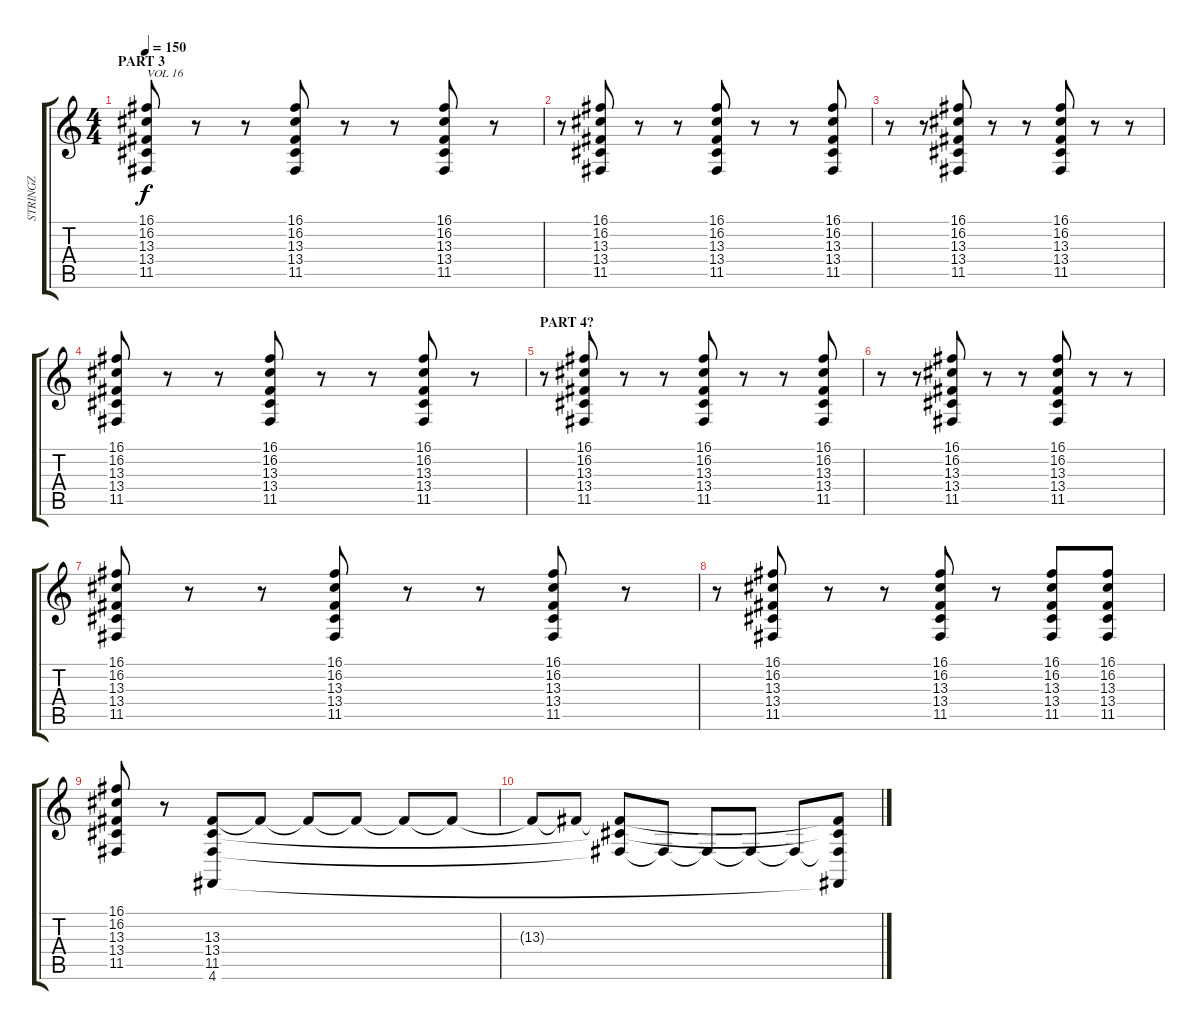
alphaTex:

\track ("STRINGZ" "STRINGZ") {instrument synthstrings2}
\staff {score tabs}
\tuning (D4 A3 F3 C3 G2 D2) {hide}
\ts (4 4)
\section ("" "PART 3")
\tempo 150
\clef g2
\ks c
(16.1 16.2 13.3 13.4 11.5).8{txt "VOL 16" dy f volume 16} r.8 r.8 (16.1 16.2 13.3 13.4 11.5).8 r.8 r.8 (16.1 16.2 13.3 13.4 11.5).8 r.8 |
r.8 (16.1 16.2 13.3 13.4 11.5).8 r.8 r.8 (16.1 16.2 13.3 13.4 11.5).8 r.8 r.8 (16.1 16.2 13.3 13.4 11.5).8 |
r.8 r.8 (16.1 16.2 13.3 13.4 11.5).8 r.8 r.8 (16.1 16.2 13.3 13.4 11.5).8 r.8 r.8 |
(16.1 16.2 13.3 13.4 11.5).8 r.8 r.8 (16.1 16.2 13.3 13.4 11.5).8 r.8 r.8 (16.1 16.2 13.3 13.4 11.5).8 r.8 |
\section ("" "PART 4?")
r.8 (16.1 16.2 13.3 13.4 11.5).8 r.8 r.8 (16.1 16.2 13.3 13.4 11.5).8 r.8 r.8 (16.1 16.2 13.3 13.4 11.5).8 |
r.8 r.8 (16.1 16.2 13.3 13.4 11.5).8 r.8 r.8 (16.1 16.2 13.3 13.4 11.5).8 r.8 r.8 |
(16.1 16.2 13.3 13.4 11.5).8 r.8 r.8 (16.1 16.2 13.3 13.4 11.5).8 r.8 r.8 (16.1 16.2 13.3 13.4 11.5).8 r.8 |
r.8 (16.1 16.2 13.3 13.4 11.5).8 r.8 r.8 (16.1 16.2 13.3 13.4 11.5).8 r.8 (16.1 16.2 13.3 13.4 11.5).8 (16.1 16.2 13.3 13.4 11.5).8 |
(16.1 16.2 13.3 13.4 11.5).8 r.8 (13.3 13.4 11.5 4.6).8 13.3{t}.8 13.3{t}.8 13.3{t}.8 13.3{t}.8 13.3{t}.8 |
13.3{t}.8 13.3{t}.8 (13.3{t} 13.4{t} 11.5{t}).8 11.5{t}.8 11.5{t}.8 11.5{t}.8 11.5{t}.8 (13.3{t} 13.4{t} 11.5{t} 4.6{t}).8
